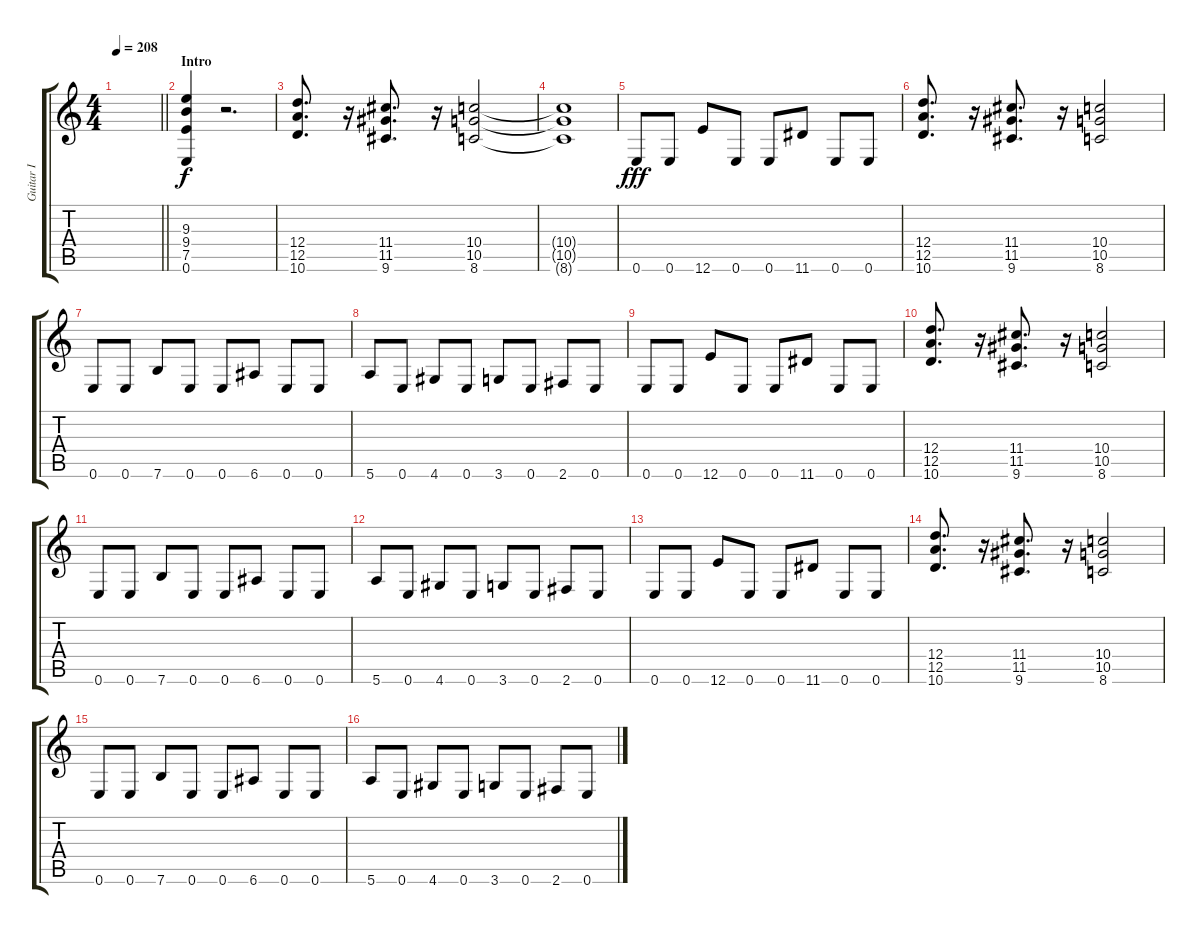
\track ("Guitar I" "Guitar I") {instrument overdrivenguitar}
\staff {score tabs}
\tuning (E4 B3 G3 D3 A2 E2) {hide}
\ts (4 4)
\tempo 208
\clef g2
\barLineRight lightlight
\ks c
|
\section ("" "Intro")
(9.3 9.4 7.5 0.6).4 r.2{d} |
(12.4 12.5 10.6).8{d} r.16 (11.4 11.5 9.6).8{d} r.16 (10.4 10.5 8.6).2 |
(10.4{t} 10.5{t} 8.6{t}).1{dy f} |
0.6.8{dy fff} 0.6.8 12.6.8 0.6.8 0.6.8 11.6.8 0.6.8 0.6.8 |
(12.4 12.5 10.6).8{d} r.16 (11.4 11.5 9.6).8{d} r.16 (10.4 10.5 8.6).2 |
0.6.8 0.6.8 7.6.8 0.6.8 0.6.8 6.6.8 0.6.8 0.6.8 |
5.6.8 0.6.8 4.6.8 0.6.8 3.6.8 0.6.8 2.6.8 0.6.8 |
0.6.8 0.6.8 12.6.8 0.6.8 0.6.8 11.6.8 0.6.8 0.6.8 |
(12.4 12.5 10.6).8{d} r.16 (11.4 11.5 9.6).8{d} r.16 (10.4 10.5 8.6).2 |
0.6.8 0.6.8 7.6.8 0.6.8 0.6.8 6.6.8 0.6.8 0.6.8 |
5.6.8 0.6.8 4.6.8 0.6.8 3.6.8 0.6.8 2.6.8 0.6.8 |
0.6.8 0.6.8 12.6.8 0.6.8 0.6.8 11.6.8 0.6.8 0.6.8 |
(12.4 12.5 10.6).8{d} r.16 (11.4 11.5 9.6).8{d} r.16 (10.4 10.5 8.6).2 |
0.6.8 0.6.8 7.6.8 0.6.8 0.6.8 6.6.8 0.6.8 0.6.8 |
5.6.8 0.6.8 4.6.8 0.6.8 3.6.8 0.6.8 2.6.8 0.6.8
